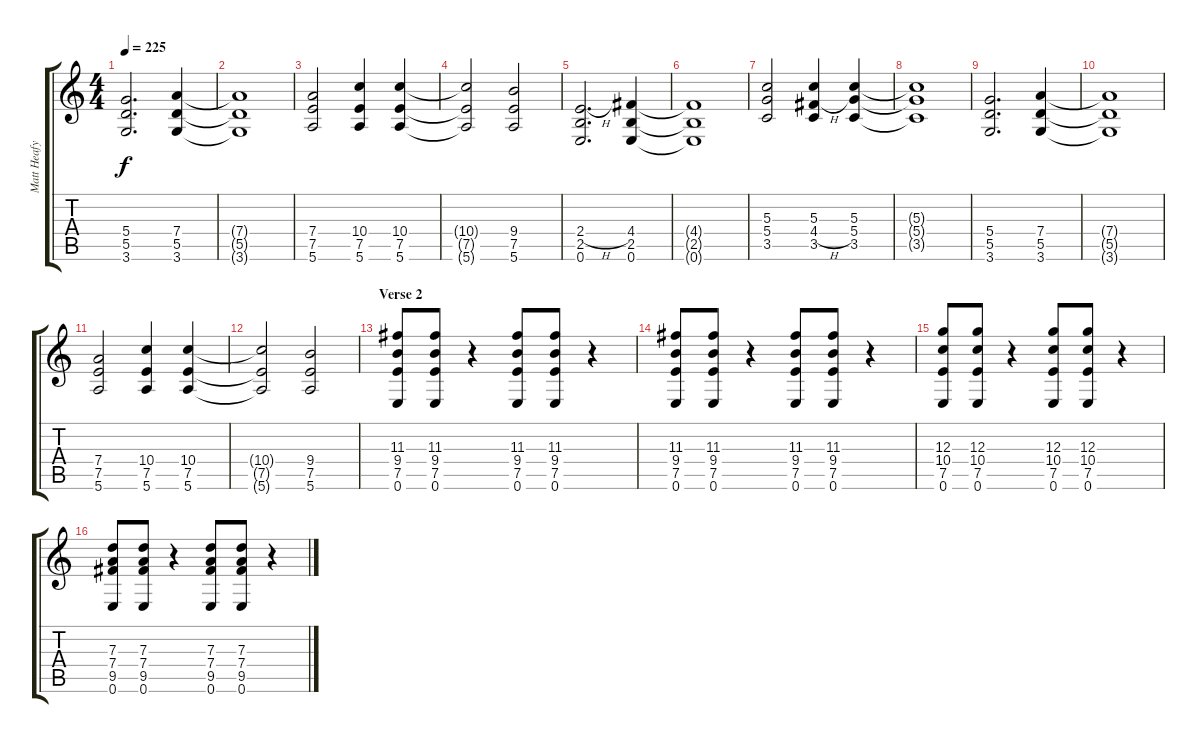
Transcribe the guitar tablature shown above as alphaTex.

\track ("Matt Heafy Gtr. 1" "Matt Heafy") {instrument distortionguitar}
\staff {score tabs}
\tuning (E4 B3 G3 D3 A2 E2) {hide}
\ts (4 4)
\tempo 225
\clef g2
\ks c
(5.4 5.5 3.6).2{d dy f} (7.4 5.5 3.6).4 |
(7.4{t} 5.5{t} 3.6{t}).1 |
(7.4 7.5 5.6).2 (10.4 7.5 5.6).4 (10.4 7.5 5.6).4 |
(10.4{t} 7.5{t} 5.6{t}).2 (9.4 7.5 5.6).2 |
(2.4{h} 2.5 0.6).2{d} (4.4 2.5 0.6).4 |
(4.4{t} 2.5{t} 0.6{t}).1 |
(5.3 5.4 3.5).2 (5.3 4.4{h} 3.5).4 (5.3 5.4 3.5).4 |
(5.3{t} 5.4{t} 3.5{t}).1 |
(5.4 5.5 3.6).2{d} (7.4 5.5 3.6).4 |
(7.4{t} 5.5{t} 3.6{t}).1 |
(7.4 7.5 5.6).2 (10.4 7.5 5.6).4 (10.4 7.5 5.6).4 |
(10.4{t} 7.5{t} 5.6{t}).2 (9.4 7.5 5.6).2 |
\section ("" "Verse 2")
(11.3 9.4 7.5 0.6).8 (11.3 9.4 7.5 0.6).8 r.4 (11.3 9.4 7.5 0.6).8 (11.3 9.4 7.5 0.6).8 r.4 |
(11.3 9.4 7.5 0.6).8 (11.3 9.4 7.5 0.6).8 r.4 (11.3 9.4 7.5 0.6).8 (11.3 9.4 7.5 0.6).8 r.4 |
(12.3 10.4 7.5 0.6).8 (12.3 10.4 7.5 0.6).8 r.4 (12.3 10.4 7.5 0.6).8 (12.3 10.4 7.5 0.6).8 r.4 |
(7.3 7.4 9.5 0.6).8 (7.3 7.4 9.5 0.6).8 r.4 (7.3 7.4 9.5 0.6).8 (7.3 7.4 9.5 0.6).8 r.4
